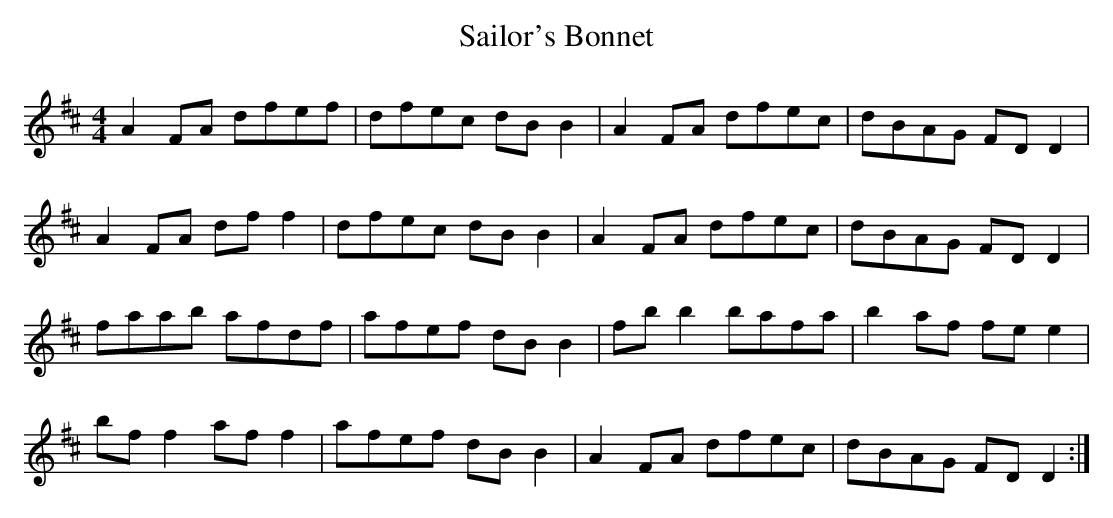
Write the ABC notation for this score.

X:1
T:Sailor's Bonnet
M:4/4
L:1/8
K:D
A2FA dfef|dfec dBB2|A2FA dfec|dBAG FDD2|
A2FA dff2|dfec dBB2|A2FA dfec|dBAG FDD2|
faab afdf|afef dBB2|fbb2 bafa|b2af fee2|
bff2 aff2|afef dBB2|A2FA dfec|dBAG FDD2:|
